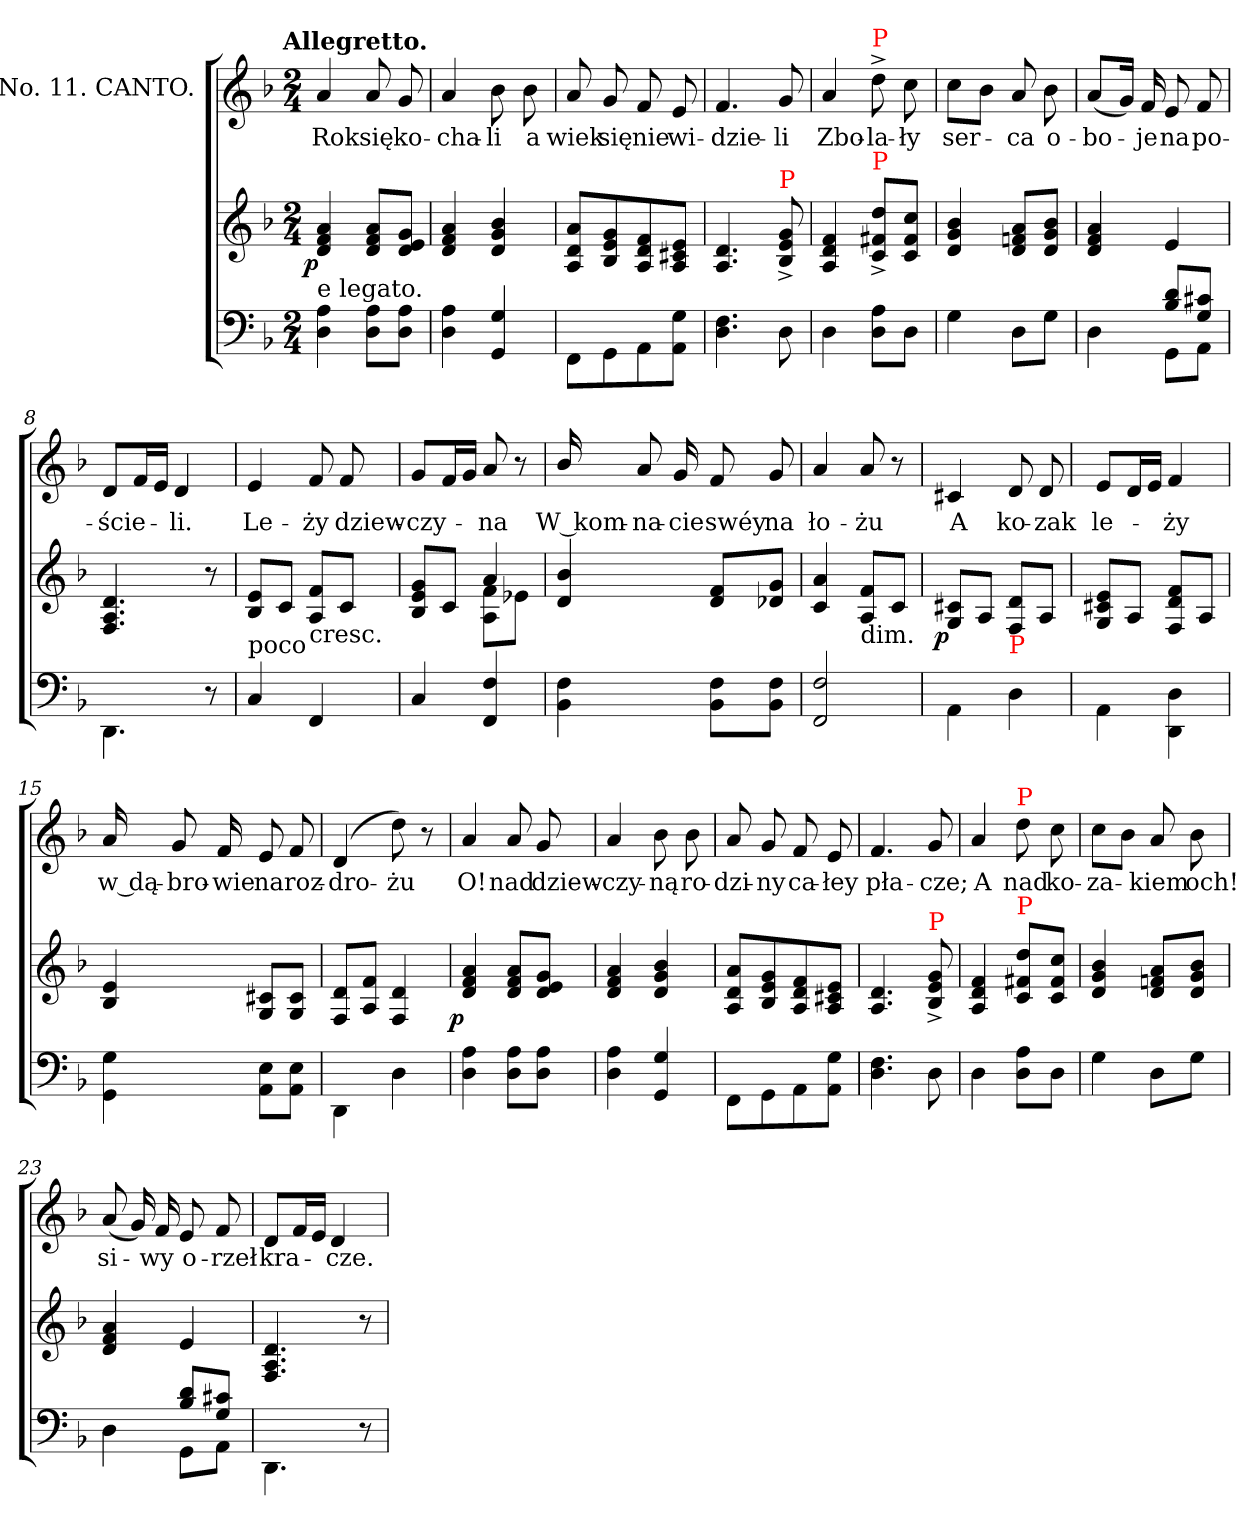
**kern	**kern	**dynam	**kern	**text
*part2	*part2	*part2	*part1	*part1
*staff3	*staff2	*staff2/3	*staff1	*staff1
*	*	*	*I"No. 11. CANTO.	*
*clefF4	*clefG2	*	*clefG2	*
*k[b-]	*k[b-]	*	*k[b-]	*
*d:	*d:	*	*d:	*
!!LO:TX:omd:t=Allegretto.
*M2/4	*M2/4	*	*M2/4	*
*MM116	*MM116	*	*MM116	*
=1	=1	=1	=1	=1
!LO:TX:a:t=e legato.	!	!	!	!
!	!	!LO:DY:rj	!	!
4A 4D	4a 4f 4d	p	4a	Rok
8A 8DL	8a 8f 8dL	.	8a	się
8A 8DJ	8g 8e 8dJ	.	8g	ko-
=2	=2	=2	=2	=2
4A 4D	4a 4f 4d	.	4a	cha-
4G 4GG	4b- 4g 4d	.	8b-	-li
.	.	.	8b-	a
=3	=3	=3	=3	=3
8FF\L	8a/ 8d/ 8A/L	.	8a	wiek
8GG\	8g/ 8e/ 8B-/	.	8g	się
8AA\	8f/ 8d/ 8A/	.	8f	nie
8G\ 8AA\J	8e/ 8c#X/ 8A/J	.	8e	wi-
=4	=4	=4	=4	=4
4.F\ 4.D\	4.d/ 4.A/	.	4.f	-dzie-
!	!LO:TX:a:color=red:t=P	!	!	!
8D	8g^ 8e^ 8B-^	.	8g	-li
=5	=5	=5	=5	=5
4D\	4f/ 4d/ 4A/	.	4a	Zbo-
!	!	!	!LO:TX:a:color=red:t=P	!
!	!LO:TX:a:color=red:t=P	!	!	!
8A 8DL	8dd^< 8f#X^< 8c^<L	.	8dd^>	la-
8DJ	8cc 8f# 8cJ	.	8cc	-ły
=6	=6	=6	=6	=6
4G	4b- 4g 4d	.	8ccL	ser-
.	.	.	8b-J	.
8DL	8a 8fn 8dL	.	8a	-ca
8GJ	8b- 8g 8dJ	.	8b-	o-
=7	=7	=7	=7	=7
*^	*	*	*	*
4ryy	4D	4a 4f 4d	.	(<8aL	-bo-
.	.	.	.	16gJk)	.
.	.	.	.	16f	-je
8d 8B-L	8GGL	4e	.	8e	na
8c#X 8GJ	8AAJ	.	.	8f	po-
*v	*v	*	*	*	*
=8	=8	=8	=8	=8
4.DD\	4.d/ 4.A/ 4.F/	.	8dL	-ście-
.	.	.	16fL	.
.	.	.	16eJJ	.
.	.	.	4d	-li.
8r	8r	.	.	.
=9	=9	=9	=9	=9
!LO:TX:a:t=poco	!	!	!	!
4C	8e 8B-L	.	4e	Le-
.	8cJ	.	.	.
!	!LO:TX:c:t=cresc.	!	!	!
4FF	8f 8AL	.	8f	-ży
.	8cJ	.	8f	dziew-
=10	=10	=10	=10	=10
*	*^	*	*	*
4C	8g 8e 8B-L	4ryy	.	8gL	-czy-
.	8cJ	.	.	16fL	.
.	.	.	.	16gJJ	.
4F 4FF	4a	8f 8AL	.	8a	-na
.	.	8e-XJ	.	8r	.
*	*v	*v	*	*	*
=11	=11	=11	=11	=11
4F 4BB-	4b- 4d	.	16b-/	W kom-
.	.	.	8a	-na-
.	.	.	16g	-cie
8F 8BB-L	8f 8dL	.	8f	swéy
8F 8BB-J	8g 8d-XJ	.	8g	na
=12	=12	=12	=12	=12
2F 2FF	4a 4c	.	4a	ło-
!	!LO:TX:c:t=dim.	!	!	!
.	8f 8AL	.	8a	-żu
.	8cJ	.	8r	.
=13	=13	=13	=13	=13
!	!	!LO:DY:rj	!	!
4AA\	8c#X/ 8G/L	p	4c#X	A
.	8A/J	.	.	.
!	!LO:TX:b:color=red:t=P	!	!	!
4D\	8d/ 8F/L	.	8d	ko-
.	8A/J	.	8d	-zak
=14	=14	=14	=14	=14
4AA\	8e/ 8c#X/ 8G/L	.	8eL	le-
.	8A/J	.	16dL	.
.	.	.	16eJJ	.
4D\ 4DD\	8f/ 8d/ 8F/L	.	4f	-ży
.	8A/J	.	.	.
=15	=15	=15	=15	=15
4G\ 4GG\	4e 4B-	.	16a	w dą-
.	.	.	8g	-bro-
.	.	.	16f	-wie
8E\ 8AA\L	8c#X/ 8G/L	.	8e	na
8E\ 8AA\J	8c#/ 8G/J	.	8f	roz-
=16	=16	=16	=16	=16
4DD\	8d/ 8F/L	.	(>4d	-dro-
.	8f/ 8A/J	.	.	.
4D\	4d/ 4F/	.	8dd)	-żu
.	.	.	8r	.
=17	=17	=17	=17	=17
!	!	!LO:DY:rj	!	!
4A 4D	4a 4f 4d	p	4a	O!
8A 8DL	8a 8f 8dL	.	8a	nad
8A 8DJ	8g 8e 8dJ	.	8g	dziew-
=18	=18	=18	=18	=18
4A 4D	4a 4f 4d	.	4a	-czy-
4G 4GG	4b- 4g 4d	.	8b-	-ną
.	.	.	8b-	ro-
=19	=19	=19	=19	=19
8FF\L	8a/ 8d/ 8A/L	.	8a	-dzi-
8GG\	8g/ 8e/ 8B-/	.	8g	-ny
8AA\	8f/ 8d/ 8A/	.	8f	ca-
8G\ 8AA\J	8e/ 8c#X/ 8A/J	.	8e	-łey
=20	=20	=20	=20	=20
4.F\ 4.D\	4.d/ 4.A/	.	4.f	pła-
!	!LO:TX:a:color=red:t=P	!	!	!
8D	8g^ 8e^ 8B-^	.	8g	-cze;
=21	=21	=21	=21	=21
4D\	4f/ 4d/ 4A/	.	4a	A
!	!	!	!LO:TX:a:color=red:t=P	!
!	!LO:TX:a:color=red:t=P	!	!	!
8A 8DL	8dd 8f#X 8cL	.	8dd	nad
8DJ	8cc 8f# 8cJ	.	8cc	ko-
=22	=22	=22	=22	=22
4G	4b- 4g 4d	.	8ccL	-za-
.	.	.	8b-J	.
8DL	8a 8fn 8dL	.	8a	-kiem
8GJ	8b- 8g 8dJ	.	8b-	och!
=23	=23	=23	=23	=23
*^	*	*	*	*
4ryy	4D	4a 4f 4d	.	(<8a	si-
.	.	.	.	16g)	.
.	.	.	.	16f	-wy
8d 8B-L	8GGL	4e	.	8e	o-
8c#X 8GJ	8AAJ	.	.	8f	-rzeł
*v	*v	*	*	*	*
=24	=24	=24	=24	=24
4.DD\	4.d/ 4.A/ 4.F/	.	8dL	kra-
.	.	.	16fL	.
.	.	.	16eJJ	.
.	.	.	4d	-cze.
8r	8r	.	.	.
=	=	=	=	=
*-	*-	*-	*-	*-
